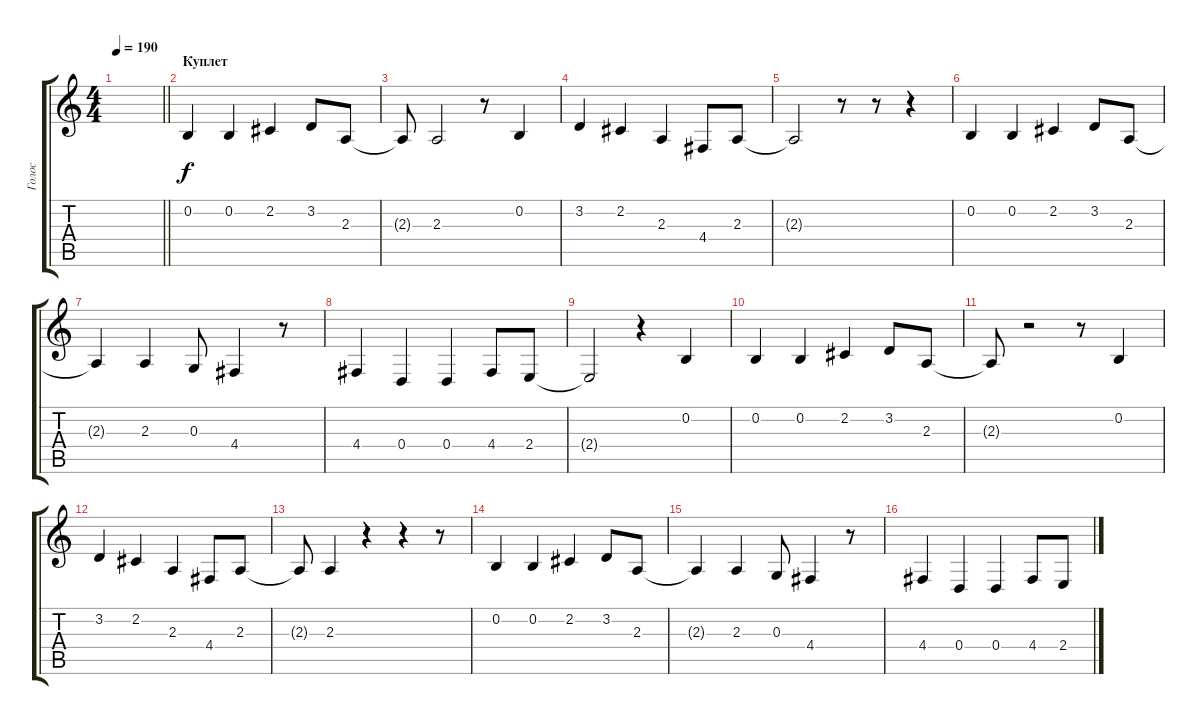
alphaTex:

\track ("Голос" "Голос") {instrument bassoon}
\staff {score tabs}
\tuning (E4 B3 G3 D3 A2 E2) {hide}
\ts (4 4)
\tempo 190
\clef g2
\barLineRight lightlight
\ks c
|
\section ("" "Куплет")
0.2.4 0.2.4 2.2.4 3.2.8 2.3.8 |
2.3{t}.8 2.3.2 r.8 0.2.4 |
3.2.4 2.2.4 2.3.4 4.4.8 2.3.8 |
2.3{t}.2 r.8 r.8 r.4 |
0.2.4 0.2.4 2.2.4 3.2.8 2.3.8 |
2.3{t}.4 2.3.4 0.3.8 4.4.4 r.8 |
4.4.4 0.4.4 0.4.4 4.4.8 2.4.8 |
2.4{t}.2 r.4 0.2.4 |
0.2.4 0.2.4 2.2.4 3.2.8 2.3.8 |
2.3{t}.8 r.2 r.8 0.2.4 |
3.2.4 2.2.4 2.3.4 4.4.8 2.3.8 |
2.3{t}.8 2.3.4 r.4 r.4 r.8 |
0.2.4 0.2.4 2.2.4 3.2.8 2.3.8 |
2.3{t}.4 2.3.4 0.3.8 4.4.4 r.8 |
4.4.4 0.4.4 0.4.4 4.4.8 2.4.8
